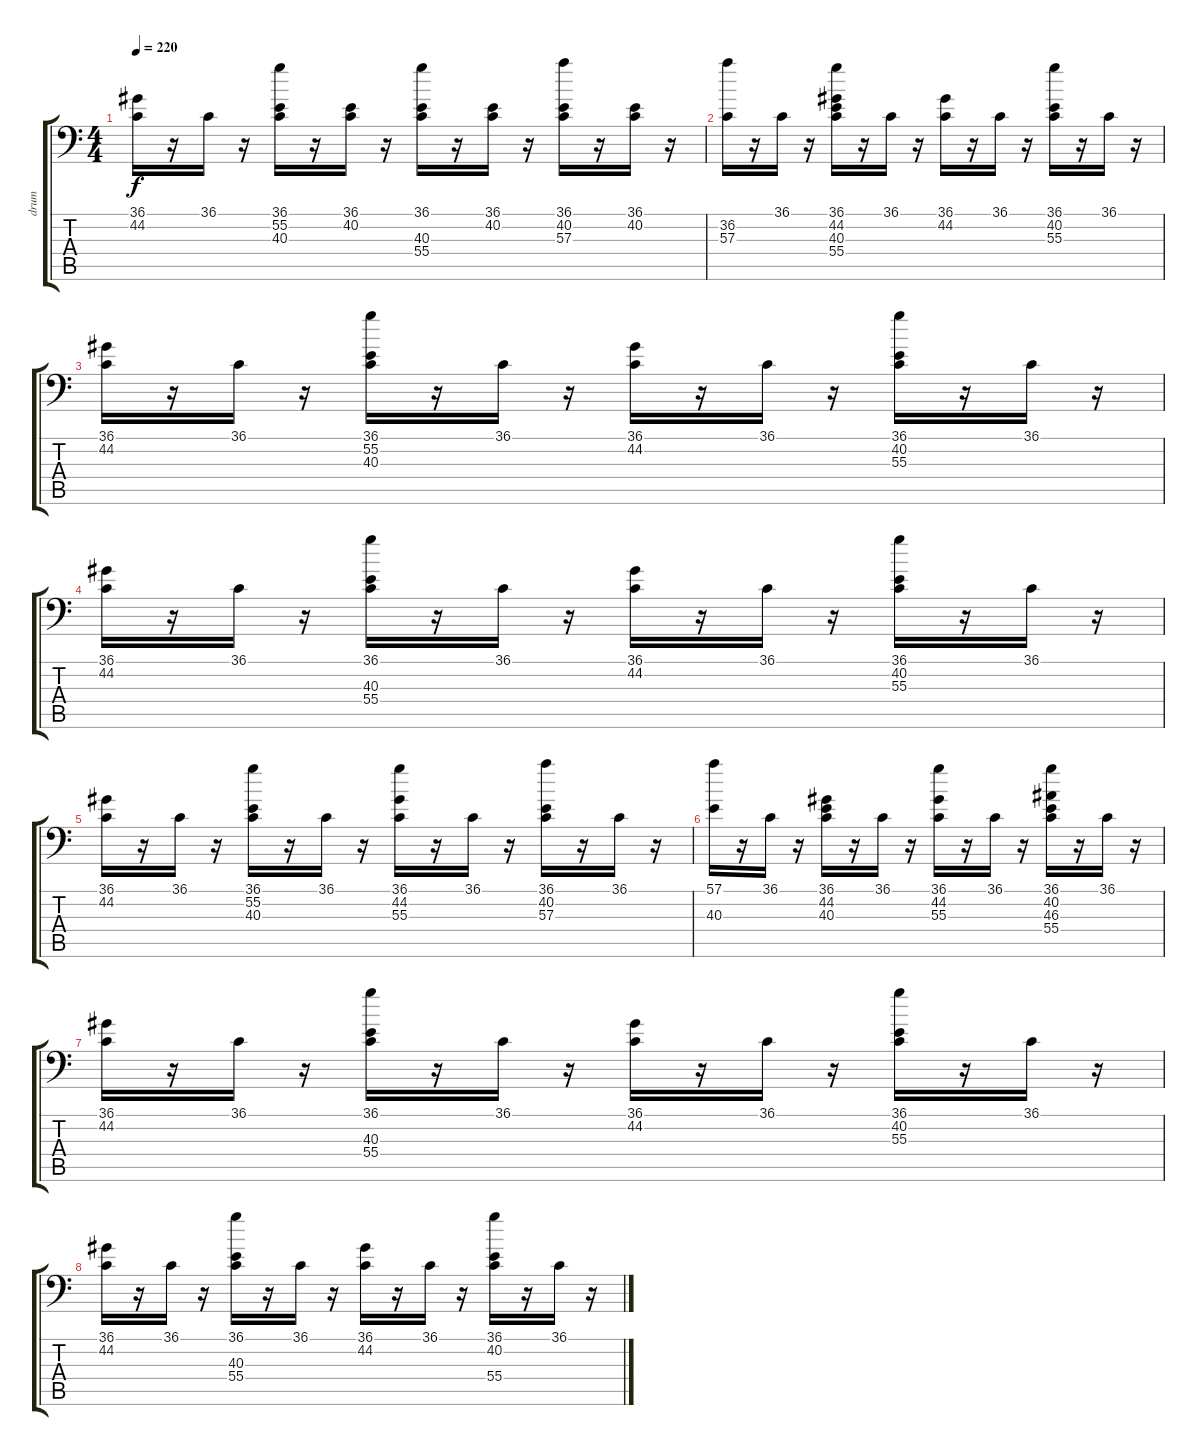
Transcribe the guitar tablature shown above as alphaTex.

\track ("drum" "drum") {instrument acousticgrandpiano}
\staff {score tabs}
\tuning (C-1 C-1 C-1 C-1 C-1 C-1) {hide}
\ts (4 4)
\tempo 220
\clef f4
\ks c
(36.1 44.2).16{dy f} r.16 36.1.16 r.16 (36.1 55.2 40.3).16 r.16 (36.1 40.2).16 r.16 (36.1 40.3 55.4).16 r.16 (36.1 40.2).16 r.16 (36.1 40.2 57.3).16 r.16 (36.1 40.2).16 r.16 |
(36.2 57.3).16 r.16 36.1.16 r.16 (36.1 44.2 40.3 55.4).16 r.16 36.1.16 r.16 (36.1 44.2).16 r.16 36.1.16 r.16 (36.1 40.2 55.3).16 r.16 36.1.16 r.16 |
(36.1 44.2).16 r.16 36.1.16 r.16 (36.1 55.2 40.3).16 r.16 36.1.16 r.16 (36.1 44.2).16 r.16 36.1.16 r.16 (36.1 40.2 55.3).16 r.16 36.1.16 r.16 |
(36.1 44.2).16 r.16 36.1.16 r.16 (36.1 40.3 55.4).16 r.16 36.1.16 r.16 (36.1 44.2).16 r.16 36.1.16 r.16 (36.1 40.2 55.3).16 r.16 36.1.16 r.16 |
(36.1 44.2).16 r.16 36.1.16 r.16 (36.1 55.2 40.3).16 r.16 36.1.16 r.16 (36.1 44.2 55.3).16 r.16 36.1.16 r.16 (36.1 40.2 57.3).16 r.16 36.1.16 r.16 |
(57.1 40.3).16 r.16 36.1.16 r.16 (36.1 44.2 40.3).16 r.16 36.1.16 r.16 (36.1 44.2 55.3).16 r.16 36.1.16 r.16 (36.1 40.2 46.3 55.4).16 r.16 36.1.16 r.16 |
(36.1 44.2).16 r.16 36.1.16 r.16 (36.1 40.3 55.4).16 r.16 36.1.16 r.16 (36.1 44.2).16 r.16 36.1.16 r.16 (36.1 40.2 55.3).16 r.16 36.1.16 r.16 |
(36.1 44.2).16 r.16 36.1.16 r.16 (36.1 40.3 55.4).16 r.16 36.1.16 r.16 (36.1 44.2).16 r.16 36.1.16 r.16 (36.1 40.2 55.4).16 r.16 36.1.16 r.16
